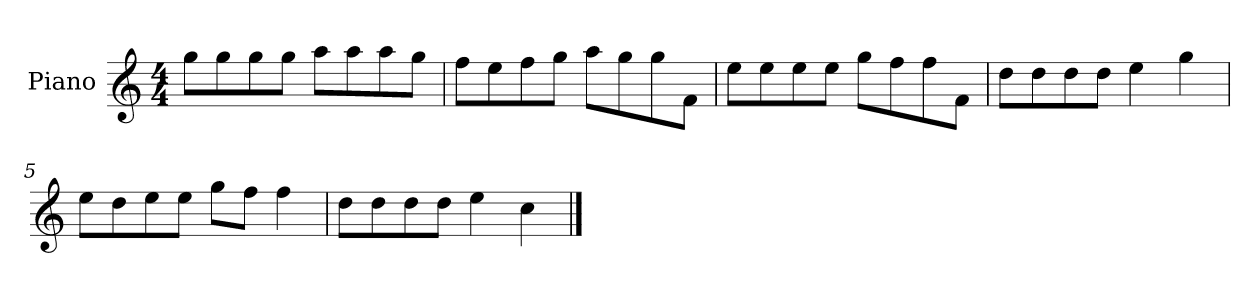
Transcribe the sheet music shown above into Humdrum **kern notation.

**kern
*part1
*staff1
*I"Piano
*I'P-no
*clefG2
*k[]
*M4/4
*MM90
=1
8gg\L
8gg\
8gg\
8gg\J
8aa\L
8aa\
8aa\
8gg\J
=2
8ff\L
8ee\
8ff\
8gg\J
8aa\L
8gg\
8gg\
8f\J
=3
8ee\L
8ee\
8ee\
8ee\J
8gg\L
8ff\
8ff\
8f\J
=4
8dd\L
8dd\
8dd\
8dd\J
4ee\
4gg\
=5
8ee\L
8dd\
8ee\
8ee\J
8gg\L
8ff\J
4ff\
!!LO:LB:g=z
=6
8dd\L
8dd\
8dd\
8dd\J
4ee\
4cc\
==
*-
